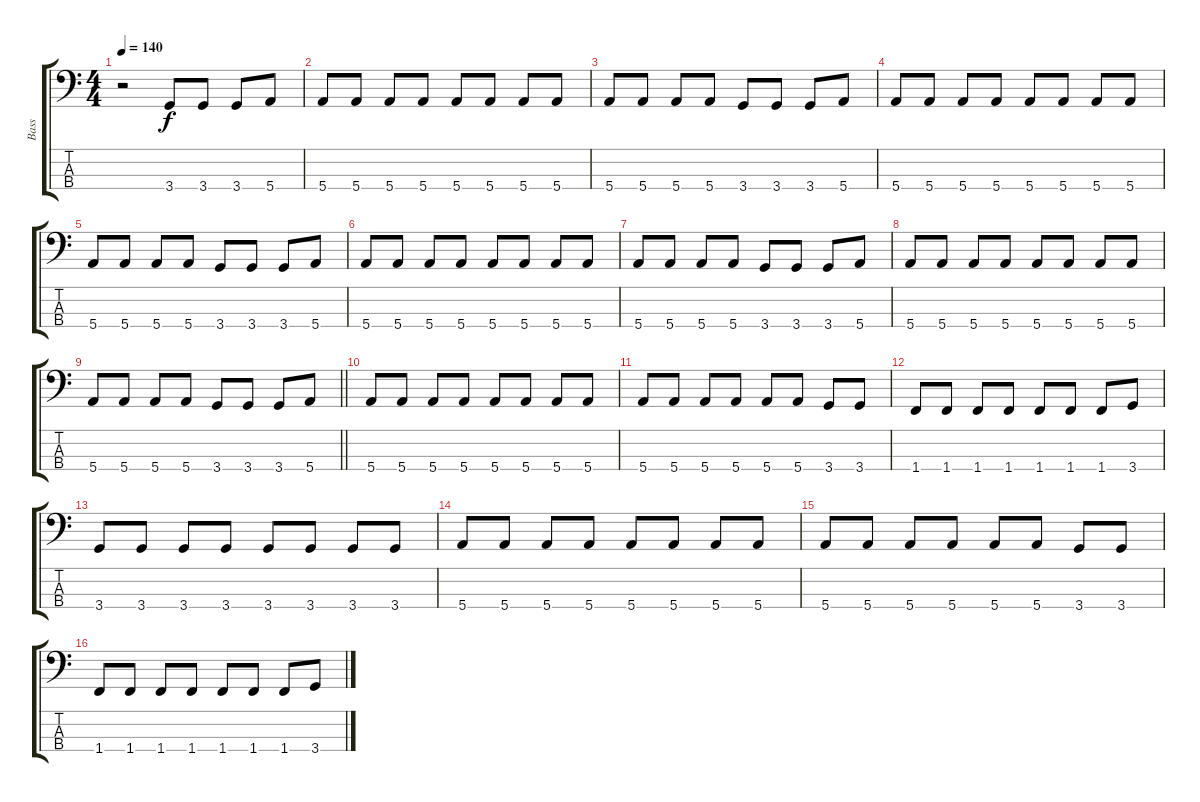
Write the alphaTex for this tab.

\track ("Bass" "Bass") {instrument electricbassfinger}
\staff {score tabs}
\tuning (G2 D2 A1 E1) {hide}
\ts (4 4)
\tempo 140
\clef f4
\ks c
r.2{dy f instrument electricbassfinger} 3.4.8 3.4.8 3.4.8 5.4.8 |
5.4.8 5.4.8 5.4.8 5.4.8 5.4.8 5.4.8 5.4.8 5.4.8 |
5.4.8 5.4.8 5.4.8 5.4.8 3.4.8 3.4.8 3.4.8 5.4.8 |
5.4.8 5.4.8 5.4.8 5.4.8 5.4.8 5.4.8 5.4.8 5.4.8 |
5.4.8 5.4.8 5.4.8 5.4.8 3.4.8 3.4.8 3.4.8 5.4.8 |
5.4.8 5.4.8 5.4.8 5.4.8 5.4.8 5.4.8 5.4.8 5.4.8 |
5.4.8 5.4.8 5.4.8 5.4.8 3.4.8 3.4.8 3.4.8 5.4.8 |
5.4.8 5.4.8 5.4.8 5.4.8 5.4.8 5.4.8 5.4.8 5.4.8 |
\barLineRight lightlight
5.4.8 5.4.8 5.4.8 5.4.8 3.4.8 3.4.8 3.4.8 5.4.8 |
5.4.8 5.4.8 5.4.8 5.4.8 5.4.8 5.4.8 5.4.8 5.4.8 |
5.4.8 5.4.8 5.4.8 5.4.8 5.4.8 5.4.8 3.4.8 3.4.8 |
1.4.8 1.4.8 1.4.8 1.4.8 1.4.8 1.4.8 1.4.8 3.4.8 |
3.4.8 3.4.8 3.4.8 3.4.8 3.4.8 3.4.8 3.4.8 3.4.8 |
5.4.8 5.4.8 5.4.8 5.4.8 5.4.8 5.4.8 5.4.8 5.4.8 |
5.4.8 5.4.8 5.4.8 5.4.8 5.4.8 5.4.8 3.4.8 3.4.8 |
1.4.8 1.4.8 1.4.8 1.4.8 1.4.8 1.4.8 1.4.8 3.4.8
